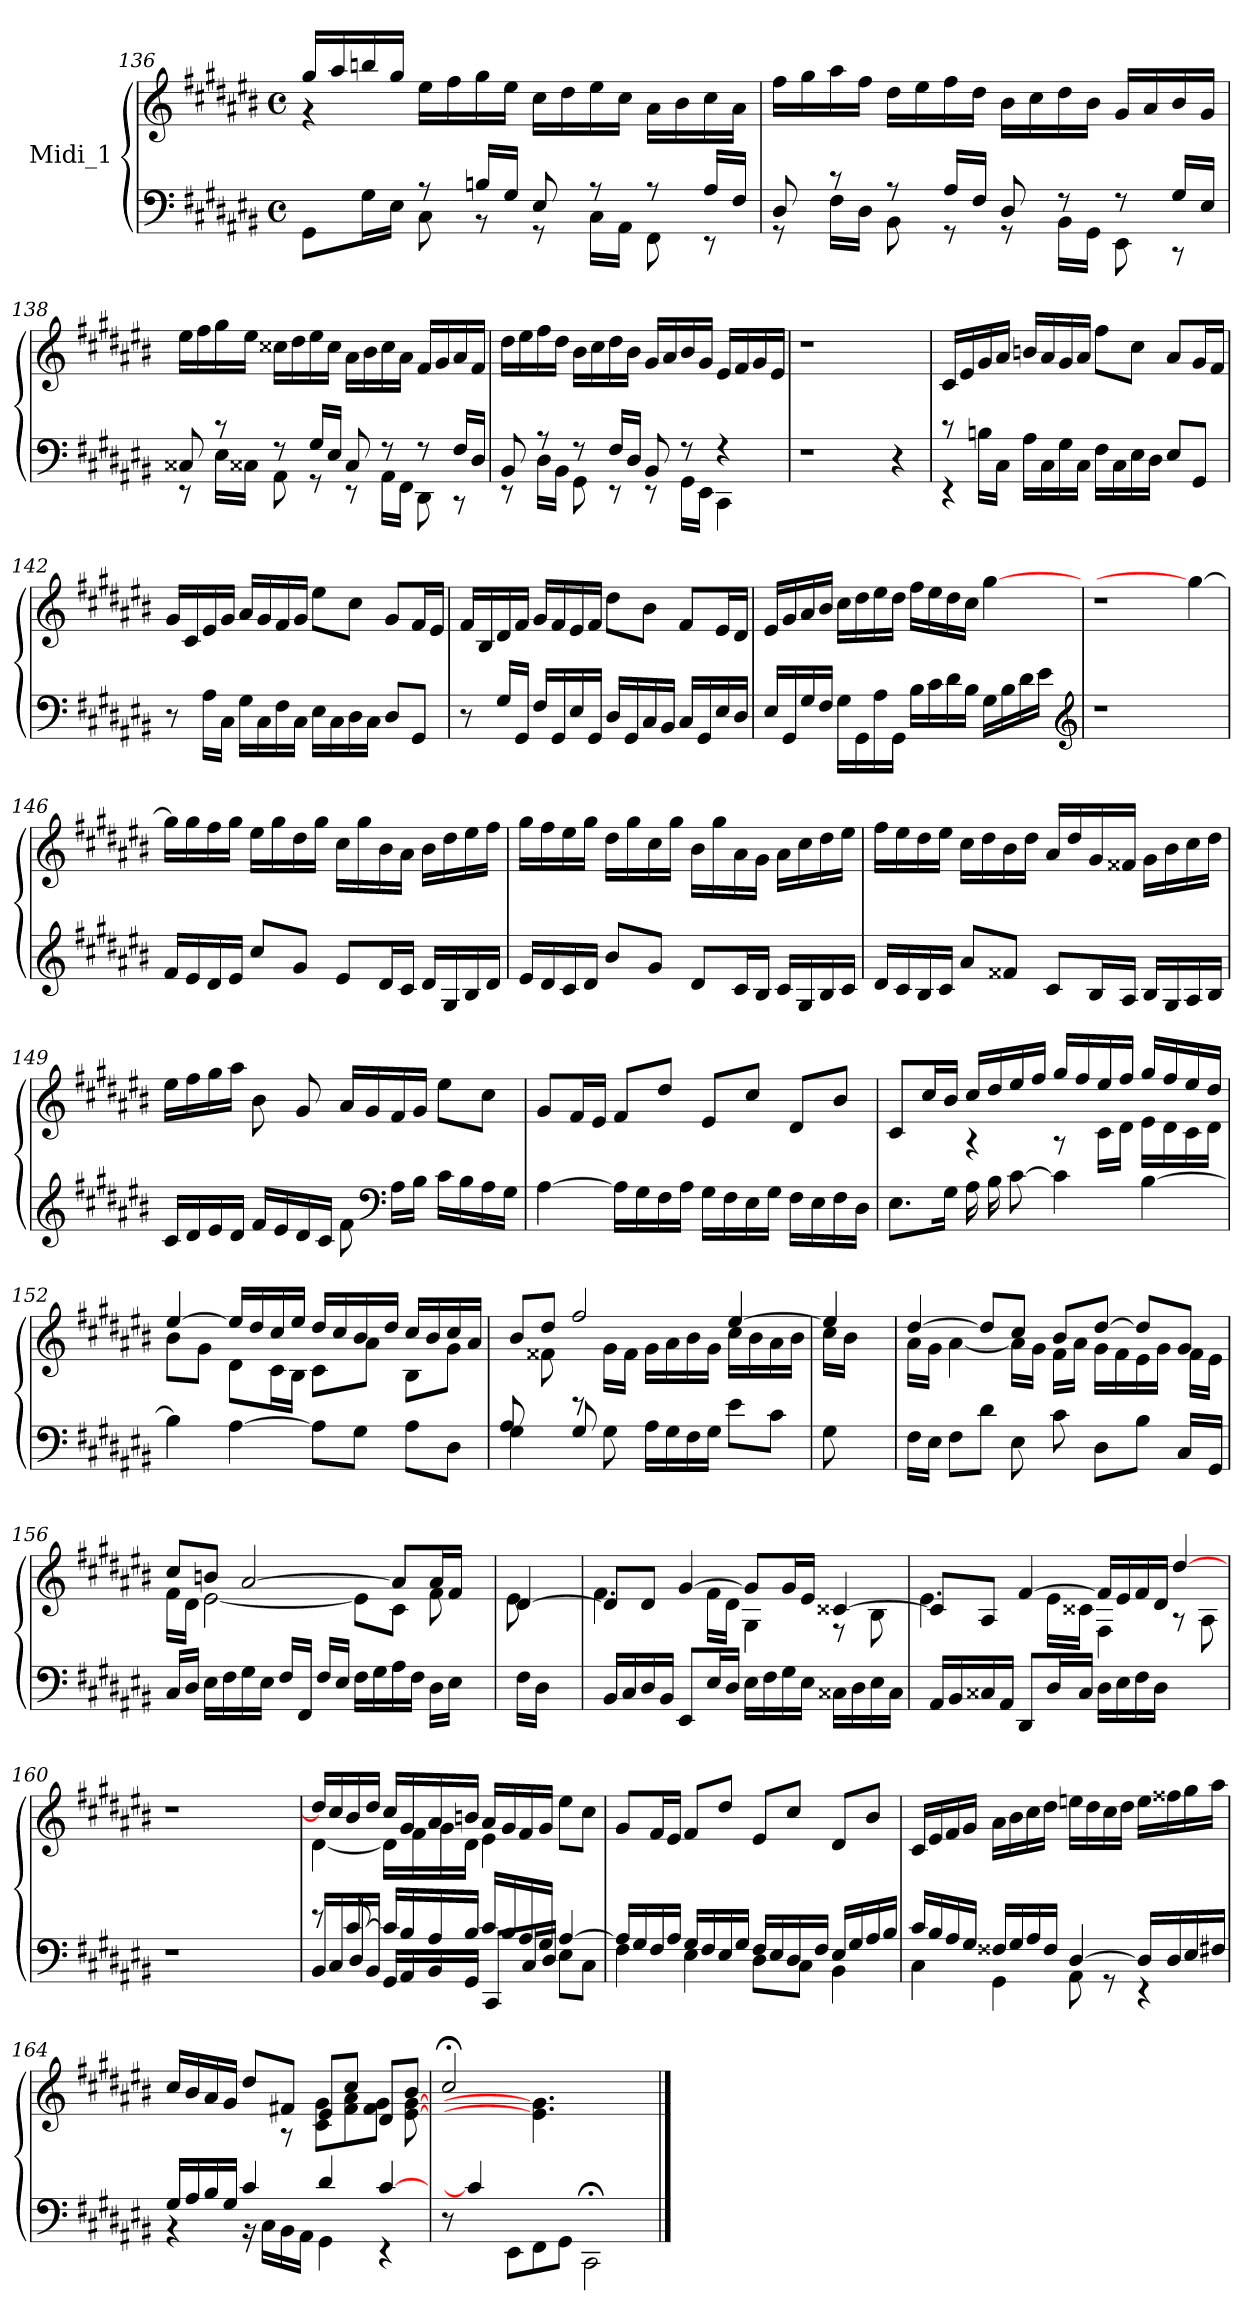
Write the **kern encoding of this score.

**kern	**kern
*part1	*part1
*staff2	*staff1
*I"Midi_1	*
!!LO:LB:g=z
*clefF4	*clefG2
*k[f#c#g#d#a#e#b#]	*k[f#c#g#d#a#e#b#]
*C#:	*C#:
*M4/4	*M4/4
*met(c)	*met(c)
=136	=136
*^	*^
*	*	*	*^
8GG#\L	4ryy	16gg#/LL	4r	4ryy
.	.	16aa#/	.	.
16G#\L	.	16bbn/	.	.
16E#\JJ	.	16gg#/JJ	.	.
8r	8C#\	16ee#\LL	4ryy	4ryy
.	.	16ff#\	.	.
16Bn/LL	8r	16gg#\	.	.
16G#/JJ	.	16ee#\JJ	.	.
8E#/	8r	16cc#\LL	4ryy	4ryy
.	.	16dd#\	.	.
8r	16C#\LL	16ee#\	.	.
.	16AA#\JJ	16cc#\JJ	.	.
8r	8FF#\	16a#\LL	4ryy	4ryy
.	.	16b#\	.	.
16A#/LL	8r	16cc#\	.	.
16F#/JJ	.	16a#\JJ	.	.
=137	=137	=137	=137	=137
8D#/	8r	16ff#\LL	4ryy	4ryy
.	.	16gg#\	.	.
8r	16F#\LL	16aa#\	.	.
.	16D#\JJ	16ff#\JJ	.	.
8r	8BB#\	16dd#\LL	4ryy	4ryy
.	.	16ee#\	.	.
16A#/LL	8r	16ff#\	.	.
16F#/JJ	.	16dd#\JJ	.	.
8D#/	8r	16b#\LL	4ryy	4ryy
.	.	16cc#\	.	.
8r	16BB#\LL	16dd#\	.	.
.	16GG#\JJ	16b#\JJ	.	.
8r	8EE#\	16g#/LL	4ryy	4ryy
.	.	16a#/	.	.
16G#/LL	8r	16b#/	.	.
16E#/JJ	.	16g#/JJ	.	.
!!LO:LB:g=z	!!	!!
=138	=138	=138	=138	=138
8C##X/	8r	16ee#\LL	4ryy	4ryy
.	.	16ff#\	.	.
8r	16E#\LL	16gg#\	.	.
.	16C##X\JJ	16ee#\JJ	.	.
8r	8AA#\	16cc##X\LL	4ryy	4ryy
.	.	16dd#\	.	.
16G#/LL	8r	16ee#\	.	.
16E#/JJ	.	16cc##\JJ	.	.
8C##/	8r	16a#\LL	4ryy	4ryy
.	.	16b#\	.	.
8r	16AA#\LL	16cc##\	.	.
.	16FF#\JJ	16a#\JJ	.	.
8r	8DD#\	16f#/LL	4ryy	4ryy
.	.	16g#/	.	.
16F#/LL	8r	16a#/	.	.
16D#/JJ	.	16f#/JJ	.	.
=139	=139	=139	=139	=139
8BB#/	8r	16dd#\LL	4ryy	4ryy
.	.	16ee#\	.	.
8r	16D#\LL	16ff#\	.	.
.	16BB#\JJ	16dd#\JJ	.	.
8r	8GG#\	16b#\LL	4ryy	4ryy
.	.	16cc#\	.	.
16F#/LL	8r	16dd#\	.	.
16D#/JJ	.	16b#\JJ	.	.
8BB#/	8r	16g#/LL	4ryy	4ryy
.	.	16a#/	.	.
8r	16GG#\LL	16b#/	.	.
.	16EE#\JJ	16g#/JJ	.	.
4r	4CC#\	16e#/LL	4ryy	4ryy
.	.	16f#/	.	.
.	.	16g#/	.	.
.	.	16e#/JJ	.	.
*v	*v	*	*	*
*	*v	*v	*v
=140	=140
1r	1r
4r	4ryy
!!LO:LB:g=z
=141	=141
*^	*^
*	*	*	*^
8r	4r	16c#/LL	4ryy	4ryy
.	.	16e#/	.	.
16Bn\LL	.	16g#/	.	.
16C#\JJ	.	16a#/JJ	.	.
16A#\LL	4ryy	16bn/LL	4ryy	4ryy
16C#\	.	16a#/	.	.
16G#\	.	16g#/	.	.
16C#\JJ	.	16a#/JJ	.	.
16F#\LL	4ryy	8ff#\L	4ryy	4ryy
16C#\	.	.	.	.
16E#\	.	8cc#\J	.	.
16D#\JJ	.	.	.	.
8E#/L	4ryy	8a#/L	4ryy	4ryy
8GG#/J	.	16g#/L	.	.
.	.	16f#/JJ	.	.
=142	=142	=142	=142	=142
8r	4ryy	16g#/LL	4ryy	4ryy
.	.	16c#/	.	.
16A#\LL	.	16e#/	.	.
16C#\JJ	.	16g#/JJ	.	.
16G#\LL	4ryy	16a#/LL	4ryy	4ryy
16C#\	.	16g#/	.	.
16F#\	.	16f#/	.	.
16C#\JJ	.	16g#/JJ	.	.
16E#\LL	4ryy	8ee#\L	4ryy	4ryy
16C#\	.	.	.	.
16D#\	.	8cc#\J	.	.
16C#\JJ	.	.	.	.
8D#/L	4ryy	8g#/L	4ryy	4ryy
8GG#/J	.	16f#/L	.	.
.	.	16e#/JJ	.	.
!!LO:LB:g=z	!!	!!
=143	=143	=143	=143	=143
8r	4ryy	16f#/LL	4ryy	4ryy
.	.	16B#/	.	.
16G#/LL	.	16d#/	.	.
16GG#/JJ	.	16f#/JJ	.	.
16F#/LL	4ryy	16g#/LL	4ryy	4ryy
16GG#/	.	16f#/	.	.
16E#/	.	16e#/	.	.
16GG#/JJ	.	16f#/JJ	.	.
16D#/LL	4ryy	8dd#\L	4ryy	4ryy
16GG#/	.	.	.	.
16C#/	.	8b#\J	.	.
16BB#/JJ	.	.	.	.
16C#/LL	4ryy	8f#/L	4ryy	4ryy
16GG#/	.	.	.	.
16E#/	.	16e#/L	.	.
16D#/JJ	.	16d#/JJ	.	.
=144	=144	=144	=144	=144
16E#/LL	4ryy	16e#/LL	4ryy	4ryy
16GG#/	.	16g#/	.	.
16G#/	.	16a#/	.	.
16F#/JJ	.	16b#/JJ	.	.
16G#\LL	4ryy	16cc#\LL	4ryy	4ryy
16GG#\	.	16dd#\	.	.
16A#\	.	16ee#\	.	.
16GG#\JJ	.	16dd#\JJ	.	.
16B#\LL	4ryy	16ff#\LL	4ryy	4ryy
16c#\	.	16ee#\	.	.
16d#\	.	16dd#\	.	.
16B#\JJ	.	16cc#\JJ	.	.
16G#\LL	4ryy	[4gg#\	4ryy	4ryy
16B#\	.	.	.	.
16d#\	.	.	.	.
16e#\JJ	.	.	.	.
*v	*v	*	*	*
*	*v	*v	*v
*clefG2	*
=145	=145
1r	1r
4ryy	4gg#\_
!!LO:LB:g=z
=146	=146
*^	*^
*	*	*	*^
16f#/LL	4ryy	16gg#\LL]	4ryy	4ryy
16e#/	.	16gg#\	.	.
16d#/	.	16ff#\	.	.
16e#/JJ	.	16gg#\JJ	.	.
8cc#/L	4ryy	16ee#\LL	4ryy	4ryy
.	.	16gg#\	.	.
8g#/J	.	16dd#\	.	.
.	.	16gg#\JJ	.	.
8e#/L	4ryy	16cc#\LL	4ryy	4ryy
.	.	16gg#\	.	.
16d#/L	.	16b#\	.	.
16c#/JJ	.	16a#\JJ	.	.
16d#/LL	4ryy	16b#\LL	4ryy	4ryy
16G#/	.	16dd#\	.	.
16B#/	.	16ee#\	.	.
16d#/JJ	.	16ff#\JJ	.	.
=147	=147	=147	=147	=147
16e#/LL	4ryy	16gg#\LL	4ryy	4ryy
16d#/	.	16ff#\	.	.
16c#/	.	16ee#\	.	.
16d#/JJ	.	16gg#\JJ	.	.
8b#/L	4ryy	16dd#\LL	4ryy	4ryy
.	.	16gg#\	.	.
8g#/J	.	16cc#\	.	.
.	.	16gg#\JJ	.	.
8d#/L	4ryy	16b#\LL	4ryy	4ryy
.	.	16gg#\	.	.
16c#/L	.	16a#\	.	.
16B#/JJ	.	16g#\JJ	.	.
16c#/LL	4ryy	16a#\LL	4ryy	4ryy
16G#/	.	16cc#\	.	.
16B#/	.	16dd#\	.	.
16c#/JJ	.	16ee#\JJ	.	.
!!LO:LB:g=z	!!	!!
=148	=148	=148	=148	=148
16d#/LL	4ryy	16ff#\LL	4ryy	4ryy
16c#/	.	16ee#\	.	.
16B#/	.	16dd#\	.	.
16c#/JJ	.	16ee#\JJ	.	.
8a#/L	4ryy	16cc#\LL	4ryy	4ryy
.	.	16dd#\	.	.
8f##X/J	.	16b#\	.	.
.	.	16dd#\JJ	.	.
8c#/L	4ryy	16a#/LL	4ryy	4ryy
.	.	16dd#/	.	.
16B#/L	.	16g#/	.	.
16A#/JJ	.	16f##X/JJ	.	.
16B#/LL	4ryy	16g#\LL	4ryy	4ryy
16G#/	.	16b#\	.	.
16A#/	.	16cc#\	.	.
16B#/JJ	.	16dd#\JJ	.	.
=149	=149	=149	=149	=149
16c#/LL	4ryy	16ee#\LL	4ryy	4ryy
16d#/	.	16ff#\	.	.
16e#/	.	16gg#\	.	.
16d#/JJ	.	16aa#\JJ	.	.
16f#/LL	4ryy	8b#\	4ryy	4ryy
16e#/	.	.	.	.
16d#/	.	8g#/	.	.
16c#/JJ	.	.	.	.
8f#\	4ryy	16a#/LL	4ryy	4ryy
.	.	16g#/	.	.
*clefF4	*	*	*	*
16A#\LL	.	16f#/	.	.
16B#\JJ	.	16g#/JJ	.	.
16c#\LL	4ryy	8ee#\L	4ryy	4ryy
16B#\	.	.	.	.
16A#\	.	8cc#\J	.	.
16G#\JJ	.	.	.	.
!!LO:LB:g=z	!!	!!
=150	=150	=150	=150	=150
[4A#\	4ryy	8g#/L	4ryy	4ryy
.	.	16f#/L	.	.
.	.	16e#/JJ	.	.
16A#\LL]	4ryy	8f#/L	4ryy	4ryy
16G#\	.	.	.	.
16F#\	.	8dd#/J	.	.
16A#\JJ	.	.	.	.
16G#\LL	4ryy	8e#/L	4ryy	4ryy
16F#\	.	.	.	.
16E#\	.	8cc#/J	.	.
16G#\JJ	.	.	.	.
16F#\LL	4ryy	8d#/L	4ryy	4ryy
16E#\	.	.	.	.
16F#\	.	8b#/J	.	.
16D#\JJ	.	.	.	.
=151	=151	=151	=151	=151
8.E#\L	4ryy	8c#/L	4ryy	4ryy
.	.	16cc#/L	.	.
16G#\J	.	16b#/JJ	.	.
16A#\LL	4ryy	16cc#/LL	4r	4ryy
16B#\	.	16dd#/	.	.
[8c#\J	.	16ee#/	.	.
.	.	16ff#/JJ	.	.
4c#\]	4ryy	16gg#/LL	8r	4ryy
.	.	16ff#/	.	.
.	.	16ee#/	16c#\LL	.
.	.	16ff#/JJ	16d#\JJ	.
[4B#\	4ryy	16gg#/LL	16e#\LL	4ryy
.	.	16ff#/	16d#\	.
.	.	16ee#/	16c#\	.
.	.	16dd#/JJ	16d#\JJ	.
!!LO:LB:g=z	!!	!!
=152	=152	=152	=152	=152
4B#\]	4ryy	[4ee#/	8b#\L	4ryy
.	.	.	8g#\J	.
[4A#\	4ryy	16ee#/LL]	8d#\L	4ryy
.	.	16dd#/	.	.
.	.	16cc#/	16c#\L	.
.	.	16ee#/JJ	16B#\JJ	.
8A#\L]	4ryy	16dd#/LL	8c#\L	4ryy
.	.	16cc#/	.	.
8G#\J	.	16b#/	8a#\J	.
.	.	16dd#/JJ	.	.
8A#\L	4ryy	16cc#/LL	8B#\L	4ryy
.	.	16b#/	.	.
8D#\J	.	16cc#/	8g#\J	.
.	.	16a#/JJ	.	.
=153	=153	=153	=153	=153
4G#\	8A#/	8b#/L	8ryy	4ryy
.	8ryy	8dd#/J	8f##X\	.
8r	8G#/	2ff#/	8ryy	4ryy
8G#\	4ryy	.	16g#\LL	.
.	.	.	16f##\JJ	.
16A#\LL	.	.	16g#\LL	4ryy
16G#\	.	.	16a#\	.
16F#\	4ryy	.	16b#\	.
16G#\JJ	.	.	16g#\JJ	.
8e#\L	.	[4ee#/	16cc#\LL	4ryy
.	.	.	16b#\	.
8c#\J	8ryy	.	16a#\	.
.	.	.	16b#\JJ	.
*v	*v	*	*	*
=154	=154	=154	=154
8G#\	4ee#/]	16cc#\LL	4ryy
.	.	16b#\JJ	.
8ryy	.	8ryy	.
!!LO:LB:g=z	!!	!!
=155	=155	=155	=155
*^	*	*	*
16F#\LL	8ryy	[4dd#/	16a#\LL	4ryy
16E#\JJ	.	.	16g#\JJ	.
8F#\L	4ryy	.	[4a#\	.
8d#\J	.	8dd#/L]	.	4ryy
8E#\	4ryy	8cc#/J	16a#\LL]	.
.	.	.	16g#\JJ	.
8c#\	.	8b#/L	16f#\LL	4ryy
.	.	.	16a#\JJ	.
8D#\L	4ryy	[8dd#/J	16g#\LL	.
.	.	.	16f#\	.
8B#\J	.	8dd#/L]	16e#\	4ryy
.	.	.	16g#\JJ	.
16C#/LL	8ryy	8g#/J	16f#\LL	.
16GG#/JJ	.	.	16e#\JJ	.
=156	=156	=156	=156	=156
16C#/LL	4ryy	8cc#/L	16f#\LL	4ryy
16D#/JJ	.	.	16d#\JJ	.
16E#\LL	.	8bn/J	[2e#\	.
16F#\	.	.	.	.
16G#\	8ryy	[2a#/	.	4ryy
16E#\JJ	.	.	.	.
16F#/LL	4ryy	.	.	.
16FF#/JJ	.	.	.	.
16F#/LL	.	.	.	4ryy
16E#/JJ	.	.	.	.
16F#\LL	4ryy	.	8e#\L]	.
16G#\	.	.	.	.
16A#\	.	8a#/L]	8c#\J	4ryy
16F#\JJ	.	.	.	.
16D#\LL	4ryy	16a#/L	8f#\	.
16E#\JJ	.	16f#/JJ	.	.
8ryy	.	8ryy	8ryy	8ryy
*v	*v	*	*	*
=157	=157	=157	=157
16F#\LL	[4d#/	8e#\	4ryy
16D#\JJ	.	.	.
8ryy	.	8ryy	.
!!LO:LB:g=z	!!	!!
=158	=158	=158	=158
*^	*	*	*
16BB#/LL	4ryy	8d#/L]	4.f#\	4ryy
16C#/	.	.	.	.
16D#/	.	8d#/J	.	.
16BB#/JJ	.	.	.	.
8EE#/L	4ryy	[4g#/	.	4ryy
16E#/L	.	.	16f#\LL	.
16D#/JJ	.	.	16d#\JJ	.
16E#\LL	4ryy	8g#/L]	4G#\	4ryy
16F#\	.	.	.	.
16G#\	.	16g#/L	.	.
16E#\JJ	.	16e#/JJ	.	.
16C##X\LL	4ryy	[4c##X/	8r	4ryy
16D#\	.	.	.	.
16E#\	.	.	8B#\	.
16C##\JJ	.	.	.	.
=159	=159	=159	=159	=159
16AA#/LL	4ryy	8c##/L]	4.e#\	4ryy
16BB#/	.	.	.	.
16C##X/	.	8A#/J	.	.
16AA#/JJ	.	.	.	.
8DD#/L	4ryy	[4f#/	.	4ryy
16D#/L	.	.	16e#\LL	.
16C##/JJ	.	.	16c##X\JJ	.
16D#\LL	4ryy	16f#/LL]	4F#\	4ryy
16E#\	.	16e#/	.	.
16F#\	.	16f#/	.	.
16D#\JJ	.	16d#/JJ	.	.
4ryy	4ryy	[4dd#/	8r	4ryy
.	.	.	8A#\	.
*v	*v	*	*	*
*	*v	*v	*v
=160	=160
1r	1r
2ryy	2ryy
!!LO:LB:g=z
=161	=161
*^	*^
*	*	*	*^
8r	16BB#/LL	16dd#/LL]	[4d#\	4ryy
.	16C#/	16cc#/	.	.
[8c#/	16D#/	16b#/	.	.
.	16BB#/JJ	16dd#/JJ	.	.
16c#/LL]	16GG#/LL	16cc#/LL	16d#\LL]	4ryy
16B#/	16AA#/	16g#/	16f#\	.
16A#/	16BB#/	16a#/	16g#\	.
16B#/JJ	16GG#/JJ	16bn/JJ	16d#\JJ	.
16c#/LL	8CC#/L	16a#/LL	4e#\	4ryy
16B#/	.	16g#/	.	.
16A#/	16C#/L	16f#/	.	.
16G#/JJ	16D#/JJ	16g#/JJ	.	.
[4A#/	8E#\L	8ee#\L	4ryy	4ryy
.	8C#\J	8cc#\J	.	.
=162	=162	=162	=162	=162
16A#/LL]	4F#\	8g#/L	4ryy	4ryy
16G#/	.	.	.	.
16F#/	.	16f#/L	.	.
16A#/JJ	.	16e#/JJ	.	.
16G#/LL	4E#\	8f#/L	4ryy	4ryy
16F#/	.	.	.	.
16E#/	.	8dd#/J	.	.
16G#/JJ	.	.	.	.
16F#/LL	8D#\L	8e#/L	4ryy	4ryy
16E#/	.	.	.	.
16D#/	8C#\J	8cc#/J	.	.
16F#/JJ	.	.	.	.
16E#/LL	4BB#\	8d#/L	4ryy	4ryy
16G#/	.	.	.	.
16A#/	.	8b#/J	.	.
16B#/JJ	.	.	.	.
!!LO:LB:g=z	!!	!!
=163	=163	=163	=163	=163
16c#/LL	4C#\	16c#/LL	4ryy	4ryy
16B#/	.	16e#/	.	.
16A#/	.	16f#/	.	.
16G#/JJ	.	16g#/JJ	.	.
16F##X/LL	4GG#\	16a#\LL	4ryy	4ryy
16G#/	.	16b#\	.	.
16A#/	.	16cc#\	.	.
16F##/JJ	.	16dd#\JJ	.	.
[4D#/	8AA#\	16een\LL	4ryy	4ryy
.	.	16dd#\	.	.
.	8r	16cc#\	.	.
.	.	16dd#\JJ	.	.
16D#/LL]	4r	16ee\LL	4ryy	4ryy
16D#/	.	16ff##X\	.	.
16E#/	.	16gg#\	.	.
16F#X/JJ	.	16aa#\JJ	.	.
=164	=164	=164	=164	=164
16G#/LL	4r	16cc#/LL	4ryy	4ryy
16A#/	.	16b#/	.	.
16B#/	.	16a#/	.	.
16G#/JJ	.	16g#/JJ	.	.
4c#/	16r	8dd#/L	4ryy	8ryy
.	16C#\LL	.	.	.
.	16BB#\	8f#X/J	.	8r
.	16AA#\JJ	.	.	.
4d#/	4GG#\	8e#/L	4ryy	8c#\ 8g#\L
.	.	8cc#/J	.	8f#\ 8a#\
[4c#/	4r	8d#/L	4ryy	8f#\ 8g#\J
.	.	8b#/J	.	[8e#\ [8g#\
*v	*v	*	*	*
*	*v	*v	*v
=165	=165
8r	2cc#;</
4c#/]	.
8EE#\L	.
8FF#\	4.e#\] 4.g#\]
8GG#\J	.
2CC#;\	.
.	4.ryy
==	==
*-	*-
